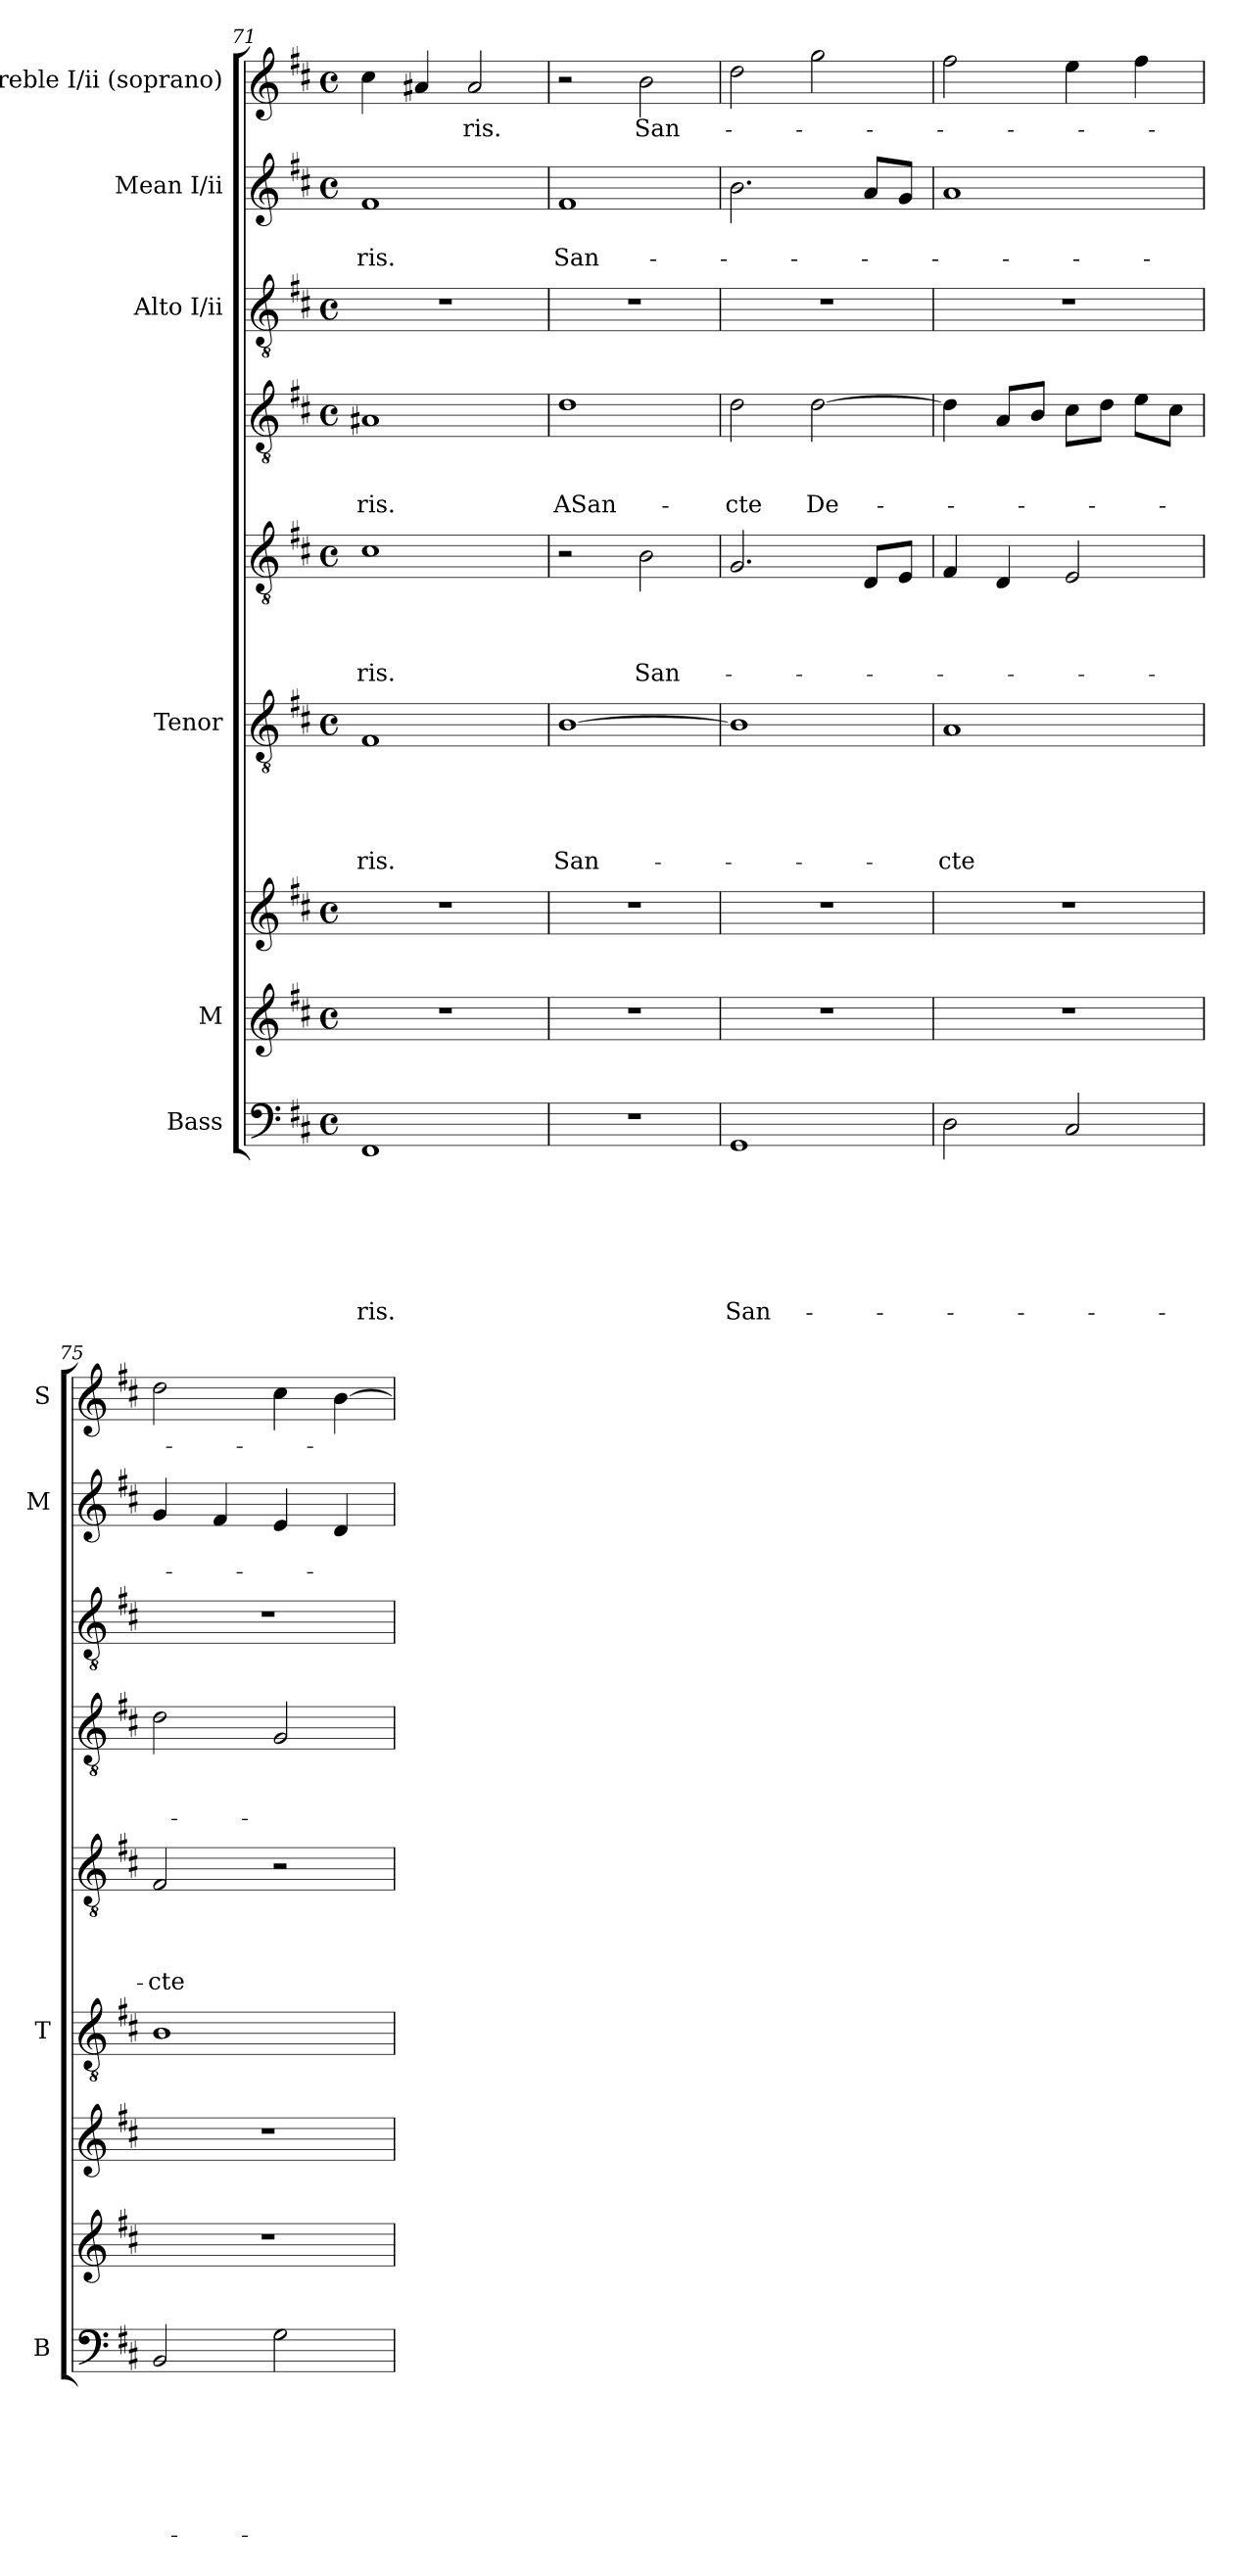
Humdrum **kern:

**kern	**text	**text	**text	**text	**text	**text	**text	**kern	**kern	**kern	**text	**text	**text	**text	**text	**kern	**text	**text	**text	**text	**kern	**text	**text	**text	**kern	**kern	**text	**text	**kern	**text
*part8	*part8	*part8	*part8	*part8	*part8	*part8	*part8	*part7	*part7	*part6	*part6	*part6	*part6	*part6	*part6	*part5	*part5	*part5	*part5	*part5	*part4	*part4	*part4	*part4	*part3	*part2	*part2	*part2	*part1	*part1
*staff9	*staff9	*staff9	*staff9	*staff9	*staff9	*staff9	*staff9	*staff8	*staff7	*staff6	*staff6	*staff6	*staff6	*staff6	*staff6	*staff5	*staff5	*staff5	*staff5	*staff5	*staff4	*staff4	*staff4	*staff4	*staff3	*staff2	*staff2	*staff2	*staff1	*staff1
*I"Bass	*	*	*	*	*	*	*	*I"M	*	*I"Tenor	*	*	*	*	*	*	*	*	*	*	*	*	*	*	*I"Alto I/ii	*I"Mean I/ii	*	*	*I"Treble I/ii (soprano)	*
*I'B	*	*	*	*	*	*	*	*	*	*I'T	*	*	*	*	*	*	*	*	*	*	*	*	*	*	*	*I'M	*	*	*I'S	*
*clefF4	*	*	*	*	*	*	*	*clefG2	*clefG2	*clefGv2	*	*	*	*	*	*clefGv2	*	*	*	*	*clefGv2	*	*	*	*clefGv2	*clefG2	*	*	*clefG2	*
*k[f#c#]	*	*	*	*	*	*	*	*k[f#c#]	*k[f#c#]	*k[f#c#]	*	*	*	*	*	*k[f#c#]	*	*	*	*	*k[f#c#]	*	*	*	*k[f#c#]	*k[f#c#]	*	*	*k[f#c#]	*
*D:	*	*	*	*	*	*	*	*D:	*D:	*D:	*	*	*	*	*	*D:	*	*	*	*	*D:	*	*	*	*D:	*D:	*	*	*D:	*
*M4/4	*	*	*	*	*	*	*	*M4/4	*M4/4	*M4/4	*	*	*	*	*	*M4/4	*	*	*	*	*M4/4	*	*	*	*M4/4	*M4/4	*	*	*M4/4	*
*met(c)	*	*	*	*	*	*	*	*met(c)	*met(c)	*met(c)	*	*	*	*	*	*met(c)	*	*	*	*	*met(c)	*	*	*	*met(c)	*met(c)	*	*	*met(c)	*
=71	=71	=71	=71	=71	=71	=71	=71	=71	=71	=71	=71	=71	=71	=71	=71	=71	=71	=71	=71	=71	=71	=71	=71	=71	=71	=71	=71	=71	=71	=71
!	!	!	!	!	!	!	!LO:LY:b	!	!	!	!	!	!	!	!LO:LY:b	!	!	!	!	!LO:LY:b	!	!	!	!LO:LY:b:rj	!	!	!	!LO:LY:b	!	!
1FF#	.	.	.	.	.	.	-ris.	1r	1r	1F#	.	.	.	.	-ris.	1c#	.	.	.	-ris.	1A#X	.	.	-ris.	1r	1f#	.	-ris.	4cc#\	.
.	.	.	.	.	.	.	.	.	.	.	.	.	.	.	.	.	.	.	.	.	.	.	.	.	.	.	.	.	4a#X/	.
!	!	!	!	!	!	!	!	!	!	!	!	!	!	!	!	!	!	!	!	!	!	!	!	!	!	!	!	!	!	!LO:LY:b
.	.	.	.	.	.	.	.	.	.	.	.	.	.	.	.	.	.	.	.	.	.	.	.	.	.	.	.	.	2a#/	-ris.
!!LO:PB:g=z
=72!	=72!	=72!	=72!	=72!	=72!	=72!	=72!	=72!	=72!	=72!	=72!	=72!	=72!	=72!	=72!	=72!	=72!	=72!	=72!	=72!	=72!	=72!	=72!	=72!	=72!	=72!	=72!	=72!	=72!	=72!
!	!	!	!	!	!	!	!	!	!	!	!	!	!	!	!LO:LY:b	!	!	!	!	!	!	!	!	!LO:LY:b:rj	!	!	!	!LO:LY:b	!	!
1r	.	.	.	.	.	.	.	1r	1r	[>1B	.	.	.	.	San-	2r	.	.	.	.	1d	.	.	ASan-	1r	1f#	.	San-	2r	.
!	!	!	!	!	!	!	!	!	!	!	!	!	!	!	!	!	!	!	!	!LO:LY:b	!	!	!	!	!	!	!	!	!	!LO:LY:b
.	.	.	.	.	.	.	.	.	.	.	.	.	.	.	.	2B\	.	.	.	San-	.	.	.	.	.	.	.	.	2b\	San-
=73	=73	=73	=73	=73	=73	=73	=73	=73	=73	=73	=73	=73	=73	=73	=73	=73	=73	=73	=73	=73	=73	=73	=73	=73	=73	=73	=73	=73	=73	=73
!	!	!	!	!	!	!	!LO:LY:b	!	!	!	!	!	!	!	!	!	!	!	!	!	!	!	!	!LO:LY:b:rj	!	!	!	!	!	!
1GG	.	.	.	.	.	.	San-	1r	1r	1B]	.	.	.	.	.	2.G/	.	.	.	.	2d\	.	.	-cte	1r	2.b\	.	.	2dd\	.
!	!	!	!	!	!	!	!	!	!	!	!	!	!	!	!	!	!	!	!	!	!	!	!	!LO:LY:b:rj	!	!	!	!	!	!
.	.	.	.	.	.	.	.	.	.	.	.	.	.	.	.	.	.	.	.	.	[>2d\	.	.	De-	.	.	.	.	2gg\	.
.	.	.	.	.	.	.	.	.	.	.	.	.	.	.	.	8D/L	.	.	.	.	.	.	.	.	.	8a/L	.	.	.	.
.	.	.	.	.	.	.	.	.	.	.	.	.	.	.	.	8E/J	.	.	.	.	.	.	.	.	.	8g/J	.	.	.	.
=74	=74	=74	=74	=74	=74	=74	=74	=74	=74	=74	=74	=74	=74	=74	=74	=74	=74	=74	=74	=74	=74	=74	=74	=74	=74	=74	=74	=74	=74	=74
!	!	!	!	!	!	!	!	!	!	!	!	!	!	!	!LO:LY:b	!	!	!	!	!	!	!	!	!	!	!	!	!	!	!
2D\	.	.	.	.	.	.	.	1r	1r	1A	.	.	.	.	-cte	4F#/	.	.	.	.	4d\]	.	.	.	1r	1a	.	.	2ff#\	.
.	.	.	.	.	.	.	.	.	.	.	.	.	.	.	.	4D/	.	.	.	.	8A/L	.	.	.	.	.	.	.	.	.
.	.	.	.	.	.	.	.	.	.	.	.	.	.	.	.	.	.	.	.	.	8B/J	.	.	.	.	.	.	.	.	.
2C#/	.	.	.	.	.	.	.	.	.	.	.	.	.	.	.	2E/	.	.	.	.	8c#\L	.	.	.	.	.	.	.	4ee\	.
.	.	.	.	.	.	.	.	.	.	.	.	.	.	.	.	.	.	.	.	.	8d\J	.	.	.	.	.	.	.	.	.
.	.	.	.	.	.	.	.	.	.	.	.	.	.	.	.	.	.	.	.	.	8e\L	.	.	.	.	.	.	.	4ff#\	.
.	.	.	.	.	.	.	.	.	.	.	.	.	.	.	.	.	.	.	.	.	8c#\J	.	.	.	.	.	.	.	.	.
=75	=75	=75	=75	=75	=75	=75	=75	=75	=75	=75	=75	=75	=75	=75	=75	=75	=75	=75	=75	=75	=75	=75	=75	=75	=75	=75	=75	=75	=75	=75
!	!	!	!	!	!	!	!	!	!	!	!	!	!	!	!	!	!	!	!	!LO:LY:b	!	!	!	!	!	!	!	!	!	!
2BB/	.	.	.	.	.	.	.	1r	1r	1B	.	.	.	.	.	2F#/	.	.	.	-cte	2d\	.	.	.	1r	4g/	.	.	2dd\	.
.	.	.	.	.	.	.	.	.	.	.	.	.	.	.	.	.	.	.	.	.	.	.	.	.	.	4f#/	.	.	.	.
2G\	.	.	.	.	.	.	.	.	.	.	.	.	.	.	.	2r	.	.	.	.	2G/	.	.	.	.	4e/	.	.	4cc#\	.
.	.	.	.	.	.	.	.	.	.	.	.	.	.	.	.	.	.	.	.	.	.	.	.	.	.	4d/	.	.	[>4b\	.
=	=	=	=	=	=	=	=	=	=	=	=	=	=	=	=	=	=	=	=	=	=	=	=	=	=	=	=	=	=	=
*-	*-	*-	*-	*-	*-	*-	*-	*-	*-	*-	*-	*-	*-	*-	*-	*-	*-	*-	*-	*-	*-	*-	*-	*-	*-	*-	*-	*-	*-	*-
